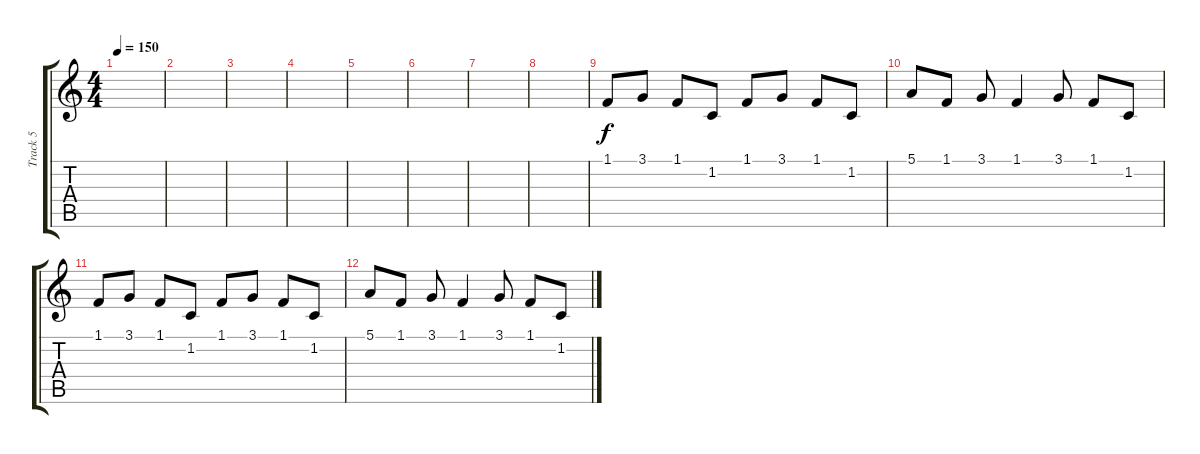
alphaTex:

\track ("Track 5" "Track 5") {instrument drawbarorgan}
\staff {score tabs}
\tuning (E4 B3 G3 D3 A2 E2) {hide}
\ts (4 4)
\tempo 150
\clef g2
\ks c
|
|
|
|
|
|
|
|
1.1.8 3.1.8 1.1.8 1.2.8 1.1.8 3.1.8 1.1.8 1.2.8 |
5.1.8 1.1.8 3.1.8 1.1.4 3.1.8 1.1.8 1.2.8 |
1.1.8 3.1.8 1.1.8 1.2.8 1.1.8 3.1.8 1.1.8 1.2.8 |
5.1.8 1.1.8 3.1.8 1.1.4 3.1.8 1.1.8 1.2.8
